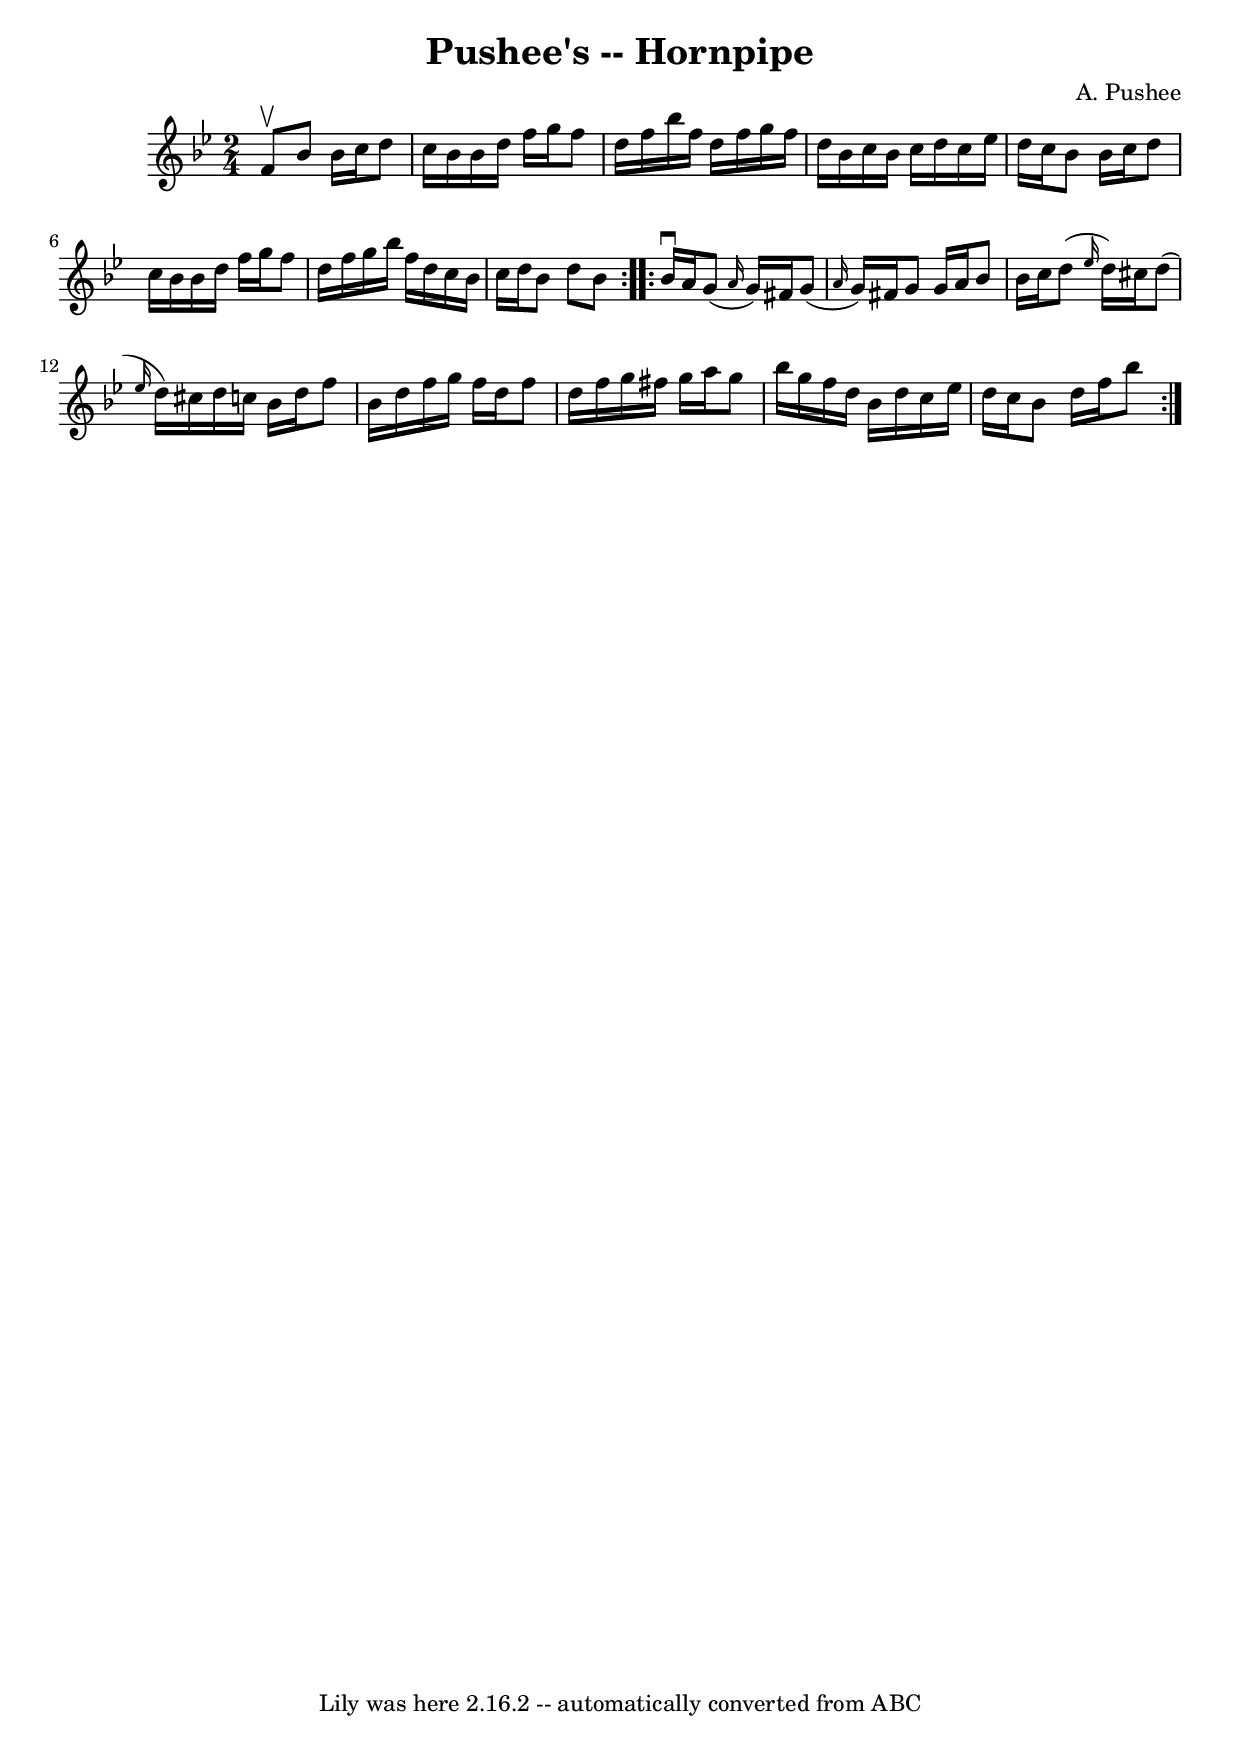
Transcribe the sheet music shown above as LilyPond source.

\version "2.16.2"
\include "Mammoth.ily"
\header {
  %% book = "Cole's 1000 Fiddle Tunes"
 composer = "A. Pushee"
 crossRefNumber = "1"
 footnotes = ""
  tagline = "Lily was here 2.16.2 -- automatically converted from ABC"
  title = "Pushee's -- Hornpipe"

}
voicedefault =  {



  \repeat volta 2 {

    \time 2/4      \key bf \major f'8^\upbow  |
 bf'8 bf'16 c''16 d''8 c''16 bf'16   |
 bf'16 d''16 f''16 g''16 f''8 d''16 f''16   |
 bf''16 f''16 d''16 f''16 g''16 f''16 d''16 bf'16   |
 c''16 bf'16 c''16 d''16 c''16 ef''16 d''16 c''16   |
 bf'8 bf'16 c''16 d''8 c''16 bf'16   |
 bf'16 d''16 f''16 g''16 f''8 d''16 f''16   |
 g''16 bf''16 f''16 d''16 c''16 bf'16 c''16 d''16   |
 bf'8 d''8 bf'8  
  }     
  \repeat volta 2 {
 bf'16^\downbow a'16   |
 g'8 (\grace { a'16  
		} g'16)   
 fs'16 g'8 (\grace { a'16   		       } g'16) fs'16   |
 g'8 g'16 a'16 bf'8 bf'16 c''16   |
 d''8 (\grace { ef''16  
		 }   
 d''16) cs''16 d''8 (\grace { ef''16   				} d''16) cs''!16    |
 d''16 c''!16 bf'16 d''16 f''8 bf'16 d''16   |
 f''16 g''16 f''16 d''16 f''8 d''16 f''16   |
 g''16 fs''16 g''16 a''16 g''8 bf''16 g''16   |
 f''16 d''16 bf'16 d''16 c''16 ef''16 d''16 c''16   |
 bf'8 d''16 f''16 bf''8  
  }   

}

\score{
  <<

    \context Staff="default"
    {
      \voicedefault 
      
    }

  >>
  \layout {
    
  }
  \midi {
  }

}
